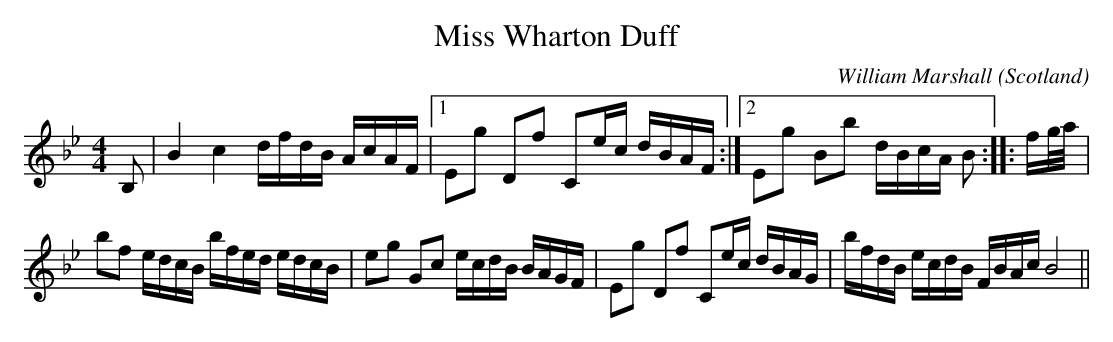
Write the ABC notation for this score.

X:1
T:Miss Wharton Duff
O:Scotland
M:4/4
C:William Marshall
K:Bb
B, |\
B2 c2 d/f/d/B/ A/c/A/F/ \
|1 Eg Df Ce/c/ d/B/A/F/ :|2\
Eg Bb d/B/c/A/ B ::\
f/g//a// |
bf e/d/c/B/ b/f/e/d/ e/d/c/B/ |\
eg Gc e/c/d/B/ B/A/G/F/ | \
Eg Df Ce/c/ d/B/A/G/ |\
b/f/d/B/ e/c/d/B/ F/B/A/c/ B4 ||
